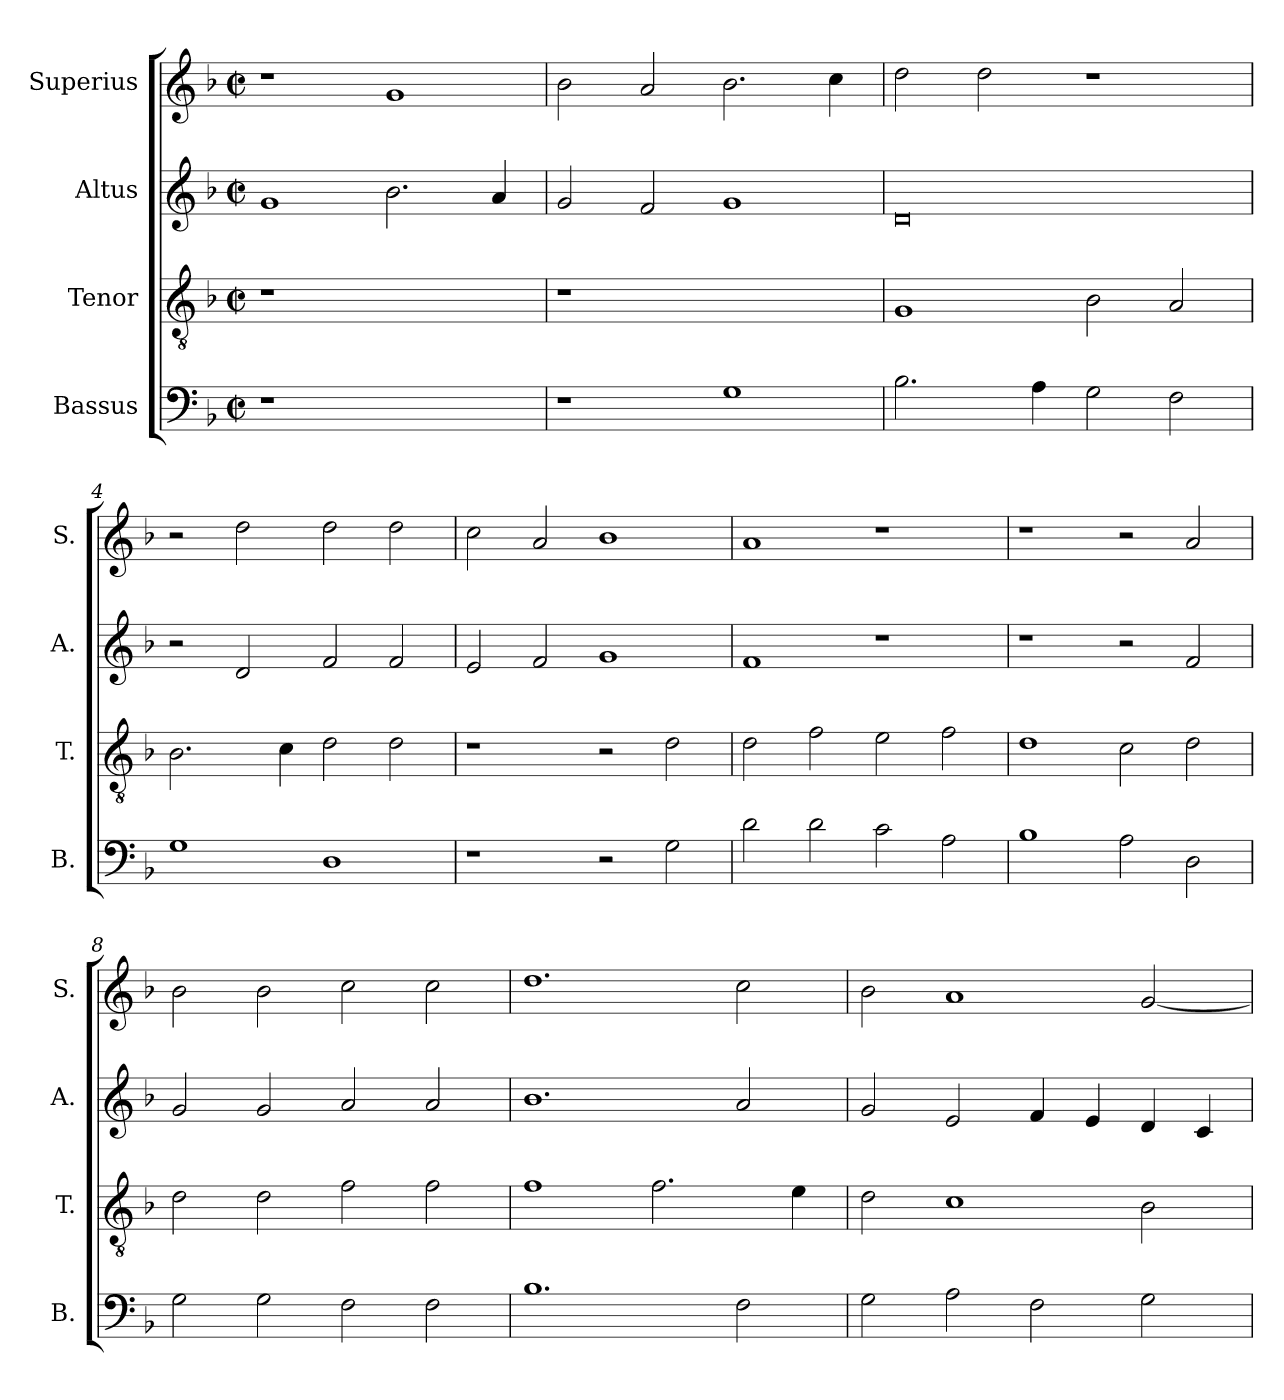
**kern	**kern	**kern	**kern
*part4	*part3	*part2	*part1
*staff4	*staff3	*staff2	*staff1
*I"Bassus	*I"Tenor	*I"Altus	*I"Superius
*I'B.	*I'T.	*I'A.	*I'S.
!!LO:PB:g=z
*clefF4	*clefGv2	*clefG2	*clefG2
*	*ITrd7c12	*	*
*k[b-]	*k[b-]	*k[b-]	*k[b-]
*F:	*F:	*F:	*F:
*M2/2	*M2/2	*M2/2	*M2/2
*met(c|)	*met(c|)	*met(c|)	*met(c|)
=1	=1	=1	=1
!LO:N:vis=1	!LO:N:vis=1	!	!
1r	1r	1gi	1r
1ryy	1ryy	2.b-i\	1gi
.	.	4ai/	.
=2	=2	=2	=2
!	!LO:N:vis=1	!	!
1r	1r	2gi/	2b-i\
.	.	2fi/	2ai/
1Gi	1ryy	1gi	2.b-i\
.	.	.	4cci\
=3	=3	=3	=3
2.B-i\	1GGi	0di	2ddi\
.	.	.	2ddi\
4Ai\	.	.	.
2Gi\	2BB-i\	.	1r
2Fi\	2AAi/	.	.
=4	=4	=4	=4
1Gi	2.BB-i\	2r	2r
.	.	2di/	2ddi\
.	4Ci\	.	.
1Di	2Di\	2fi/	2ddi\
.	2Di\	2fi/	2ddi\
=5	=5	=5	=5
1r	1r	2ei/	2cci\
.	.	2fi/	2ai/
2r	2r	1gi	1b-i
2Gi\	2Di\	.	.
!!LO:LB:g=z
=6	=6	=6	=6
2di\	2Di\	1fi	1ai
2di\	2Fi\	.	.
2ci\	2Ei\	1r	1r
2Ai\	2Fi\	.	.
=7	=7	=7	=7
1B-i	1Di	1r	1r
2Ai\	2Ci\	2r	2r
2Di\	2Di\	2fi/	2ai/
=8	=8	=8	=8
2Gi\	2Di\	2gi/	2b-i\
2Gi\	2Di\	2gi/	2b-i\
2Fi\	2Fi\	2ai/	2cci\
2Fi\	2Fi\	2ai/	2cci\
=9	=9	=9	=9
1.B-i	1Fi	1.b-i	1.ddi
.	2.Fi\	.	.
2Fi\	.	2ai/	2cci\
.	4Ei\	.	.
=10	=10	=10	=10
2Gi\	2Di\	2gi/	2b-i\
2Ai\	1Ci	2ei/	1ai
2Fi\	.	4fi/	.
.	.	4ei/	.
2Gi\	2BB-i\	4di/	[<2gi/
.	.	4ci/	.
=	=	=	=
*-	*-	*-	*-
